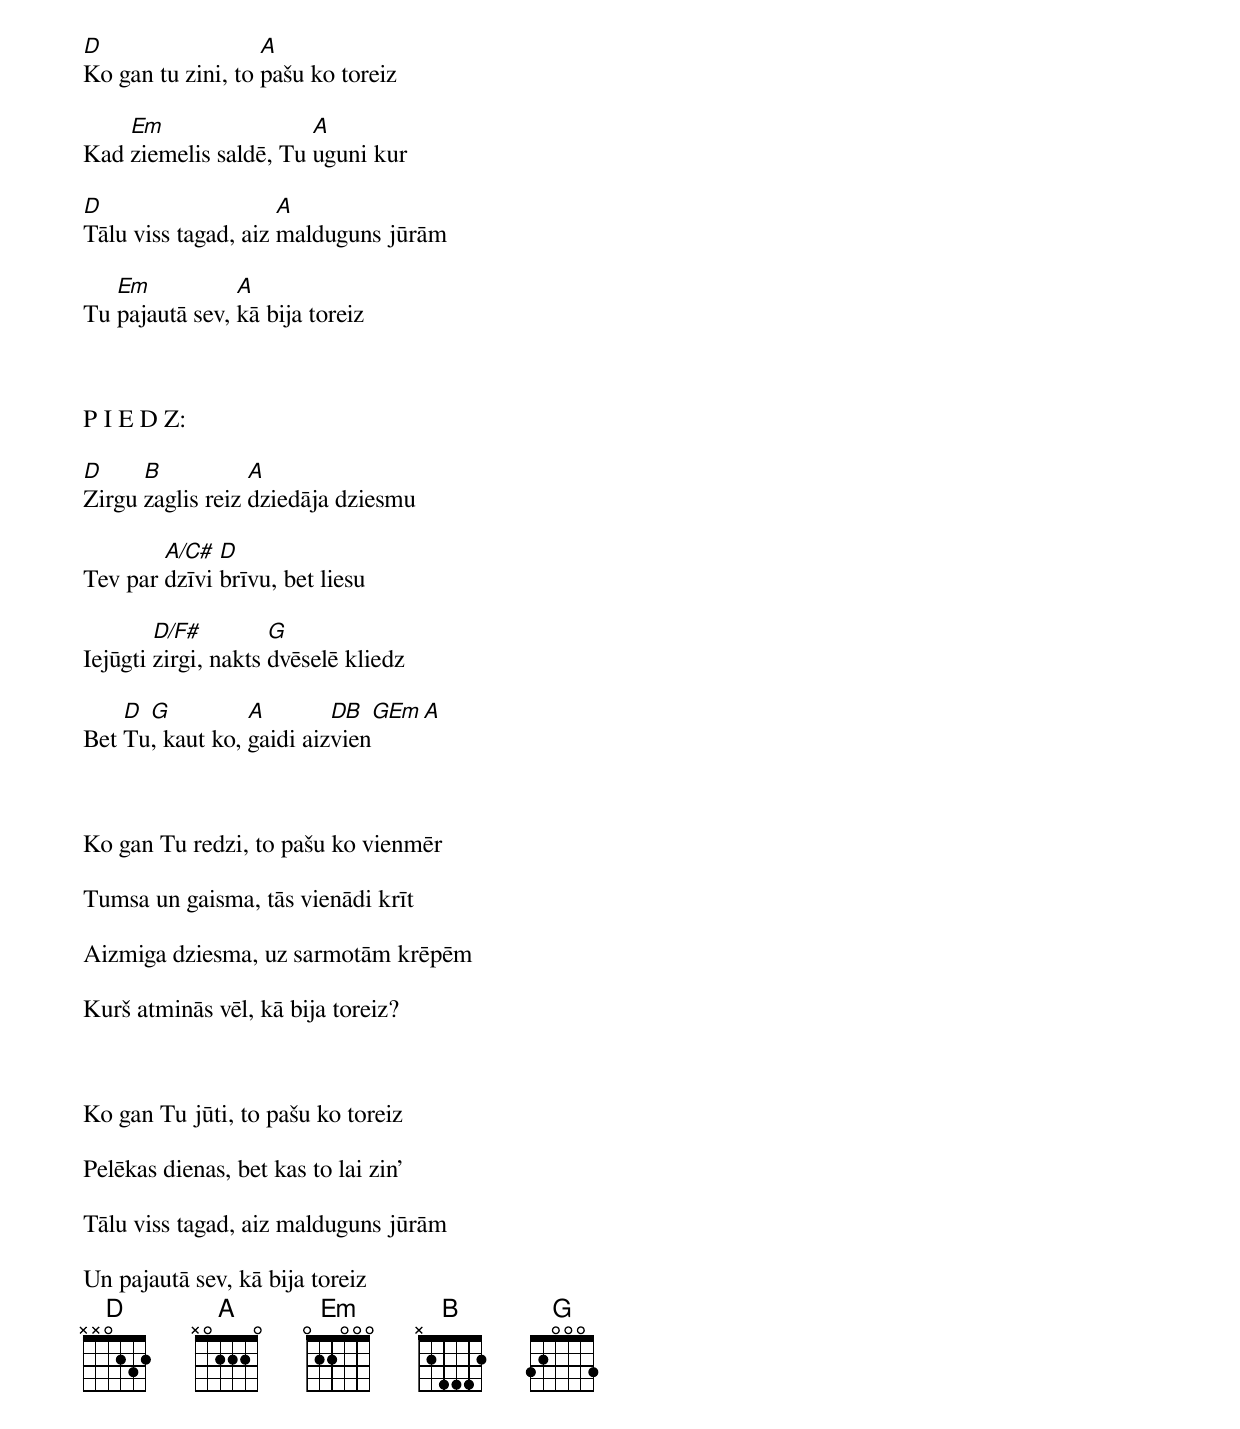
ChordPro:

[D]Ko gan tu zini, to [A]pašu ko toreiz

Kad [Em]ziemelis saldē, Tu [A]uguni kur

[D]Tālu viss tagad, aiz [A]malduguns jūrām

Tu [Em]pajautā sev, [A]kā bija toreiz



P I E D Z:

[D]Zirgu [B]zaglis reiz [A]dziedāja dziesmu

Tev par [A/C#]dzīvi [D]brīvu, bet liesu

Iejūgti [D/F#]zirgi, nakts [G]dvēselē kliedz

Bet [D]Tu[G], kaut ko, [A]gaidi aiz[DB]vien[GEm][A]



Ko gan Tu redzi, to pašu ko vienmēr

Tumsa un gaisma, tās vienādi krīt

Aizmiga dziesma, uz sarmotām krēpēm

Kurš atminās vēl, kā bija toreiz?



Ko gan Tu jūti, to pašu ko toreiz

Pelēkas dienas, bet kas to lai zin’

Tālu viss tagad, aiz malduguns jūrām

Un pajautā sev, kā bija toreiz
